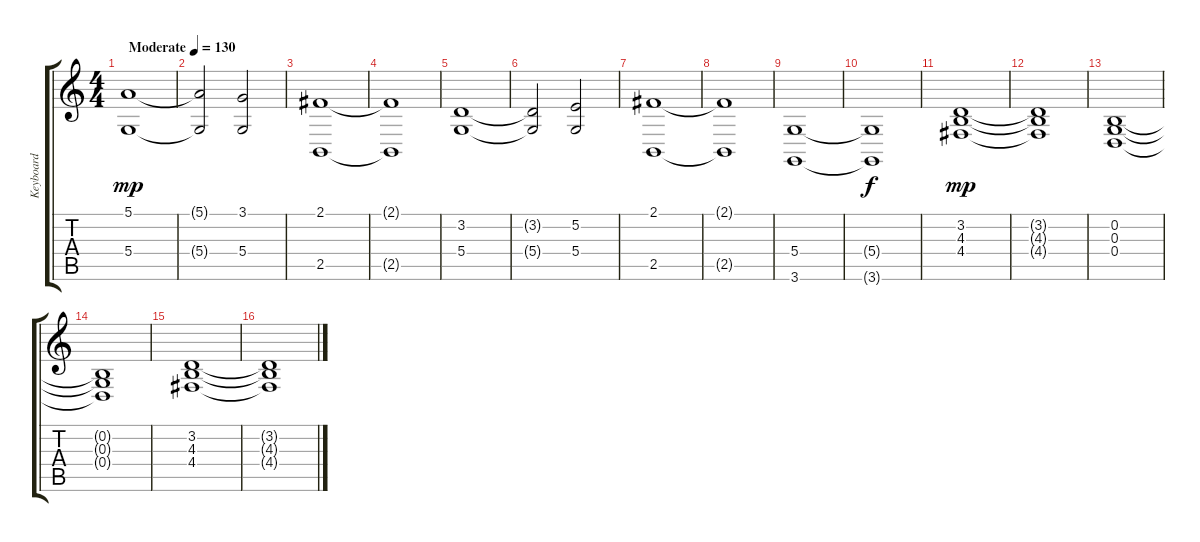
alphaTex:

\track ("Keyboard" "Keyboard") {instrument stringensemble1}
\staff {score tabs}
\tuning (E4 B3 G3 D3 A2 E2) {hide}
\ts (4 4)
\tempo (130 "Moderate")
\clef g2
\ks c
(5.1 5.4).1{dy mp instrument stringensemble1} |
(5.1{t} 5.4{t}).2 (3.1 5.4).2 |
(2.1 2.5).1 |
(2.1{t} 2.5{t}).1 |
(3.2 5.4).1 |
(3.2{t} 5.4{t}).2 (5.2 5.4).2 |
(2.1 2.5).1 |
(2.1{t} 2.5{t}).1 |
(5.4 3.6).1 |
(5.4{t} 3.6{t}).1{dy f} |
(3.2 4.3 4.4).1{dy mp} |
(3.2{t} 4.3{t} 4.4{t}).1 |
(0.2 0.3 0.4).1 |
(0.2{t} 0.3{t} 0.4{t}).1 |
(3.2 4.3 4.4).1 |
(3.2{t} 4.3{t} 4.4{t}).1
